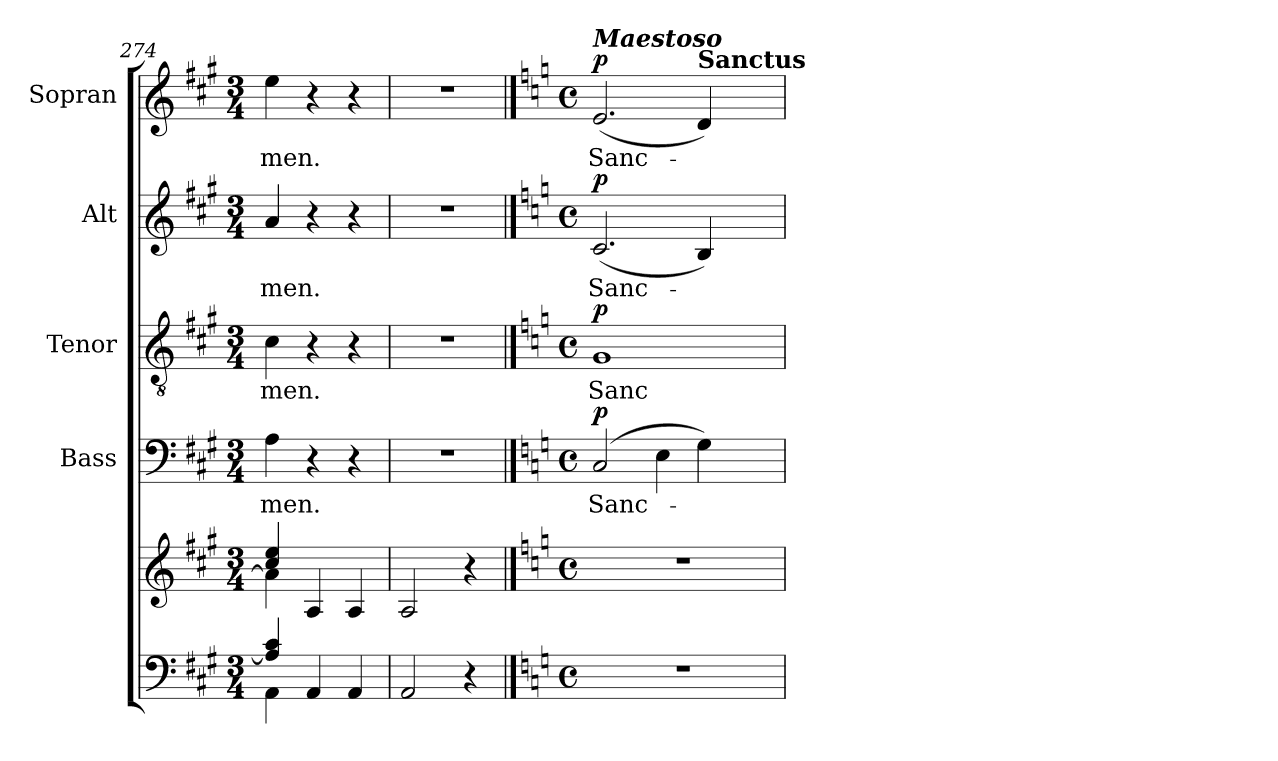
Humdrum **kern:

**kern	**kern	**kern	**text	**dynam	**kern	**text	**dynam	**kern	**text	**dynam	**kern	**text	**dynam
*part5	*part5	*part4	*part4	*part4	*part3	*part3	*part3	*part2	*part2	*part2	*part1	*part1	*part1
*staff6	*staff5	*staff4	*staff4	*staff4	*staff3	*staff3	*staff3	*staff2	*staff2	*staff2	*staff1	*staff1	*staff1
*	*	*I"Bass	*	*	*I"Tenor	*	*	*I"Alt	*	*	*I"Sopran	*	*
*	*	*I'B.	*	*	*I'T.	*	*	*I'A.	*	*	*I'S.	*	*
*clefF4	*clefG2	*clefF4	*	*	*clefGv2	*	*	*clefG2	*	*	*clefG2	*	*
*k[f#c#g#]	*k[f#c#g#]	*k[f#c#g#]	*	*	*k[f#c#g#]	*	*	*k[f#c#g#]	*	*	*k[f#c#g#]	*	*
*A:	*A:	*A:	*	*	*A:	*	*	*A:	*	*	*A:	*	*
*M3/4	*M3/4	*M3/4	*	*	*M3/4	*	*	*M3/4	*	*	*M3/4	*	*
=274	=274	=274	=274	=274	=274	=274	=274	=274	=274	=274	=274	=274	=274
*^	*^	*	*	*	*	*	*	*	*	*	*	*	*
!	!	!	!	!	!LO:LY:b	!	!	!LO:LY:b	!	!	!LO:LY:b	!	!	!LO:LY:b	!
4A/] 4c#/	4AA\	4cc#/ 4ee/	4a\]	4A\	-men.	.	4c#\	-men.	.	4a/	-men.	.	4ee\	-men.	.
4AA/	2ryy	4A/	2ryy	4r	.	.	4r	.	.	4r	.	.	4r	.	.
4AA/	.	4A/	.	4r	.	.	4r	.	.	4r	.	.	4r	.	.
*v	*v	*	*	*	*	*	*	*	*	*	*	*	*	*	*
*	*v	*v	*	*	*	*	*	*	*	*	*	*	*	*
=275	=275	=275	=275	=275	=275	=275	=275	=275	=275	=275	=275	=275	=275
2AA/	2A/	2.r	.	.	2.r	.	.	2.r	.	.	2.r	.	.
4r	4r	.	.	.	.	.	.	.	.	.	.	.	.
!!LO:LB:g=z
==276	==276	==276	==276	==276	==276	==276	==276	==276	==276	==276	==276	==276	==276
*k[]	*k[]	*k[]	*	*	*k[]	*	*	*k[]	*	*	*k[]	*	*
*C:	*C:	*C:	*	*	*C:	*	*	*C:	*	*	*C:	*	*
*M4/4	*M4/4	*M4/4	*	*	*M4/4	*	*	*M4/4	*	*	*M4/4	*	*
*met(c)	*met(c)	*met(c)	*	*	*met(c)	*	*	*met(c)	*	*	*met(c)	*	*
!	!	!	!	!	!	!	!	!	!	!	!LO:TX:a:Bi:t=Maestoso	!	!
!	!	!	!LO:LY:b	!LO:DY:a	!	!LO:LY:b	!LO:DY:a	!	!LO:LY:b	!LO:DY:a	!	!LO:LY:b	!LO:DY:a
1r	1r	(2C/	Sanc-	p	1G	Sanc-	p	(<2.c/	Sanc-	p	(<2.e/	Sanc-	p
.	.	4E\	.	.	.	.	.	.	.	.	.	.	.
!	!	!	!	!	!	!	!	!	!	!	!LO:TX:a:B:t=Sanctus	!	!
.	.	4G\)	.	.	.	.	.	4B/)	.	.	4d/)	.	.
=	=	=	=	=	=	=	=	=	=	=	=	=	=
*-	*-	*-	*-	*-	*-	*-	*-	*-	*-	*-	*-	*-	*-
